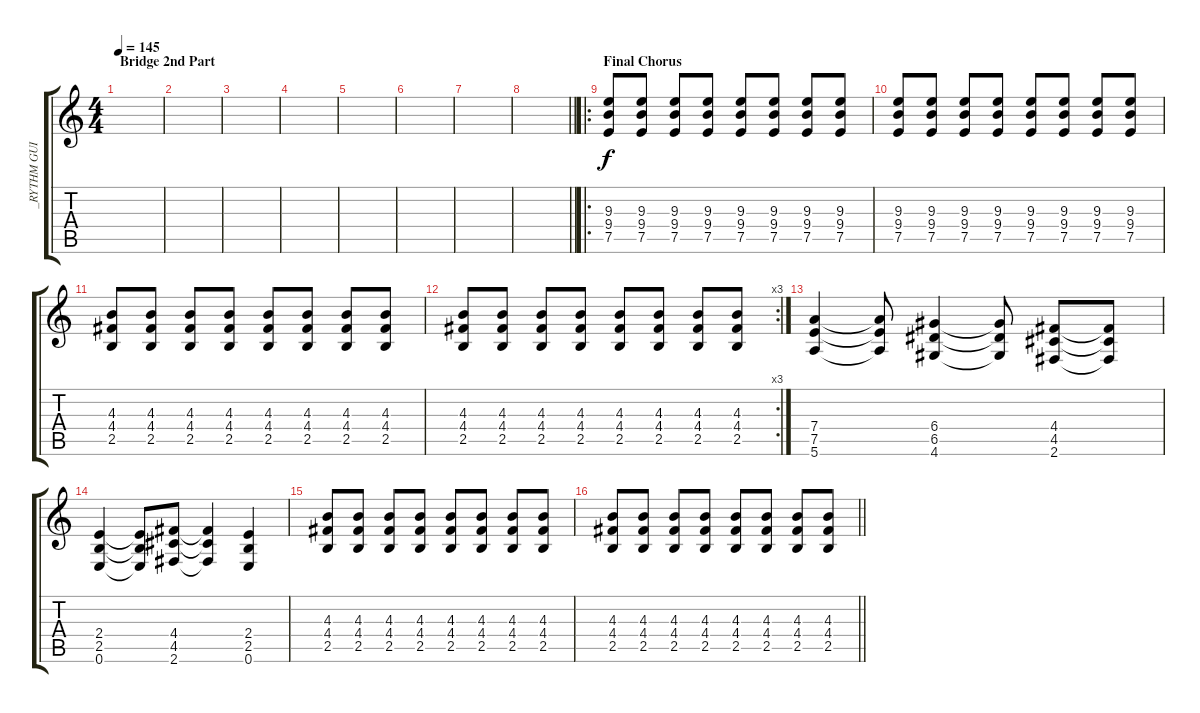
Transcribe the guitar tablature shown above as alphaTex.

\track ("_RYTHM GUITAR_" "_RYTHM GUI") {instrument distortionguitar}
\staff {score tabs}
\tuning (E4 B3 G3 D3 A2 E2) {hide}
\ts (4 4)
\section ("" "Bridge 2nd Part")
\tempo 145
\clef g2
\ks c
|
|
|
|
|
|
|
\barLineRight lightlight
|
\ro
\section ("" "Final Chorus")
(9.3 9.4 7.5).8{volume 13 instrument distortionguitar} (9.3 9.4 7.5).8 (9.3 9.4 7.5).8 (9.3 9.4 7.5).8 (9.3 9.4 7.5).8 (9.3 9.4 7.5).8 (9.3 9.4 7.5).8 (9.3 9.4 7.5).8 |
(9.3 9.4 7.5).8 (9.3 9.4 7.5).8 (9.3 9.4 7.5).8 (9.3 9.4 7.5).8 (9.3 9.4 7.5).8 (9.3 9.4 7.5).8 (9.3 9.4 7.5).8 (9.3 9.4 7.5).8 |
(4.3 4.4 2.5).8 (4.3 4.4 2.5).8 (4.3 4.4 2.5).8 (4.3 4.4 2.5).8 (4.3 4.4 2.5).8 (4.3 4.4 2.5).8 (4.3 4.4 2.5).8 (4.3 4.4 2.5).8 |
\rc 3
(4.3 4.4 2.5).8 (4.3 4.4 2.5).8 (4.3 4.4 2.5).8 (4.3 4.4 2.5).8 (4.3 4.4 2.5).8 (4.3 4.4 2.5).8 (4.3 4.4 2.5).8 (4.3 4.4 2.5).8 |
(7.4 7.5 5.6).4 (7.4{t} 7.5{t} 5.6{t}).8 (6.4 6.5 4.6).4 (6.4{t} 6.5{t} 4.6{t}).8 (4.4 4.5 2.6).8 (4.4{t} 4.5{t} 2.6{t}).8 |
(2.4 2.5 0.6).4 (2.4{t} 2.5{t} 0.6{t}).8 (4.4 4.5 2.6).8 (4.4{t} 4.5{t} 2.6{t}).4 (2.4 2.5 0.6).4 |
(4.3 4.4 2.5).8 (4.3 4.4 2.5).8 (4.3 4.4 2.5).8 (4.3 4.4 2.5).8 (4.3 4.4 2.5).8 (4.3 4.4 2.5).8 (4.3 4.4 2.5).8 (4.3 4.4 2.5).8 |
\barLineRight lightlight
(4.3 4.4 2.5).8 (4.3 4.4 2.5).8 (4.3 4.4 2.5).8 (4.3 4.4 2.5).8 (4.3 4.4 2.5).8 (4.3 4.4 2.5).8 (4.3 4.4 2.5).8 (4.3 4.4 2.5).8
